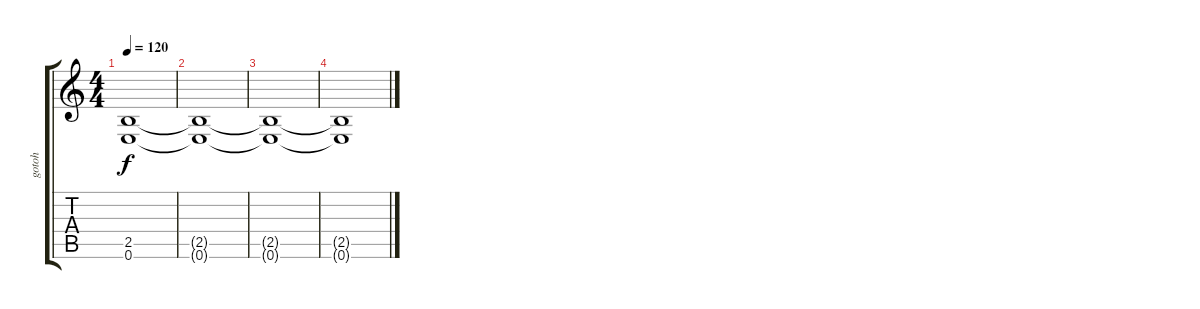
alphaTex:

\track ("gotoh" "gotoh") {instrument overdrivenguitar}
\staff {score tabs}
\tuning (E4 B3 G3 D3 A2 E2) {hide}
\ts (4 4)
\tempo 120
\clef g2
\ks c
(2.5 0.6).1{dy f} |
(2.5{t} 0.6{t}).1 |
(2.5{t} 0.6{t}).1 |
(2.5{t} 0.6{t}).1
